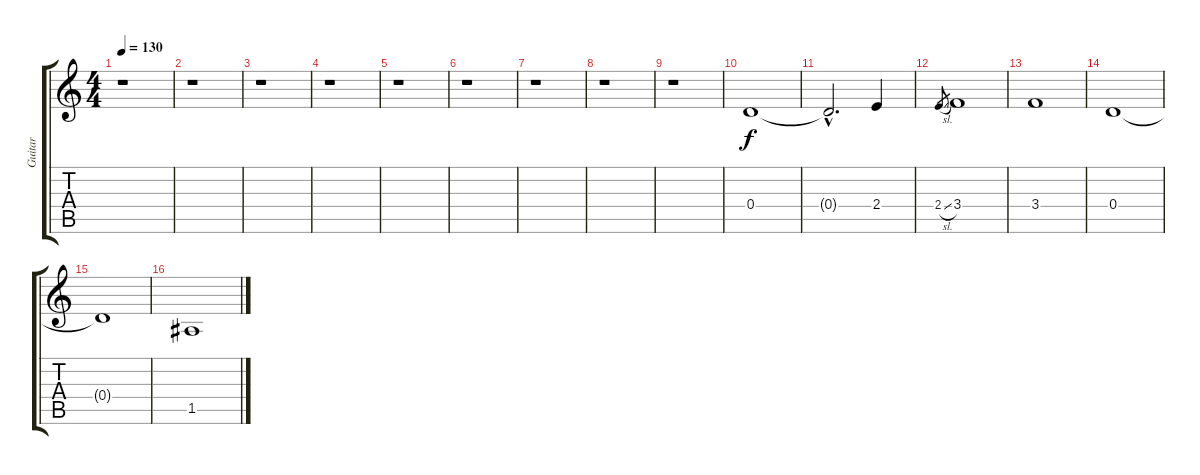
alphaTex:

\track ("Guitar" "Guitar") {instrument acousticguitarsteel}
\staff {score tabs}
\tuning (E4 B3 G3 D3 A2 E2) {hide}
\ts (4 4)
\tempo 130
\clef g2
\ks c
r.1{dy f instrument acousticguitarsteel} |
r.1 |
r.1 |
r.1 |
r.1 |
r.1 |
r.1 |
r.1 |
r.1 |
0.4.1{instrument acousticguitarsteel} |
0.4{hac t}.2{d} 2.4.4 |
2.4{sl}.8{gr} 3.4.1 |
3.4.1 |
0.4.1 |
0.4{t}.1 |
1.5.1
